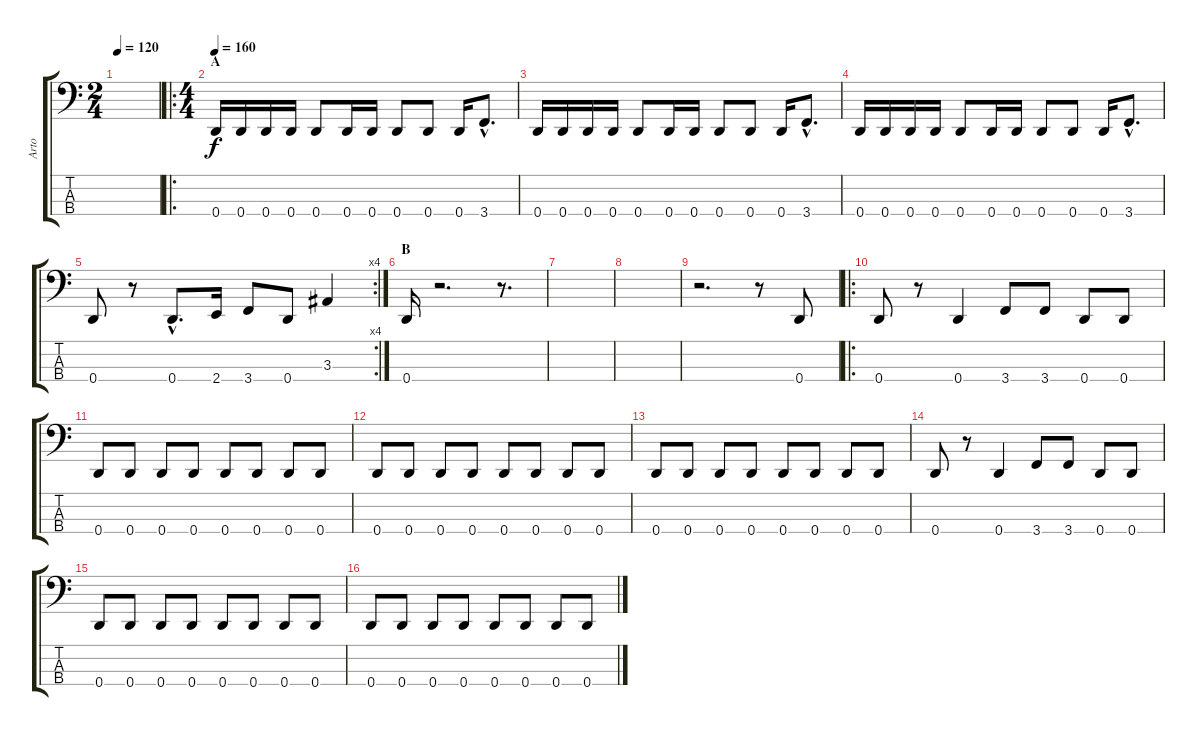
\track ("Arto" "Arto") {instrument electricbasspick}
\staff {score tabs}
\tuning (F2 C2 G1 D1) {hide}
\ts (2 4)
\tempo 120
\clef f4
\ks c
|
\ro
\ts (4 4)
\section ("" "A")
\tempo 160
0.4.16 0.4.16 0.4.16 0.4.16 0.4.8 0.4.16 0.4.16 0.4.8 0.4.8 0.4.16 3.4{hac}.8{d} |
0.4.16 0.4.16 0.4.16 0.4.16 0.4.8 0.4.16 0.4.16 0.4.8 0.4.8 0.4.16 3.4{hac}.8{d} |
0.4.16 0.4.16 0.4.16 0.4.16 0.4.8 0.4.16 0.4.16 0.4.8 0.4.8 0.4.16 3.4{hac}.8{d} |
\rc 4
0.4.8 r.8 0.4{hac}.8{d} 2.4.16 3.4.8 0.4.8 3.3.4 |
\section ("" "B")
0.4.16 r.2{d} r.8{d} |
|
|
r.2{d} r.8 0.4.8 |
\ro
0.4.8 r.8 0.4.4 3.4.8 3.4.8 0.4.8 0.4.8 |
0.4.8 0.4.8 0.4.8 0.4.8 0.4.8 0.4.8 0.4.8 0.4.8 |
0.4.8 0.4.8 0.4.8 0.4.8 0.4.8 0.4.8 0.4.8 0.4.8 |
0.4.8 0.4.8 0.4.8 0.4.8 0.4.8 0.4.8 0.4.8 0.4.8 |
0.4.8 r.8 0.4.4 3.4.8 3.4.8 0.4.8 0.4.8 |
0.4.8 0.4.8 0.4.8 0.4.8 0.4.8 0.4.8 0.4.8 0.4.8 |
0.4.8 0.4.8 0.4.8 0.4.8 0.4.8 0.4.8 0.4.8 0.4.8
